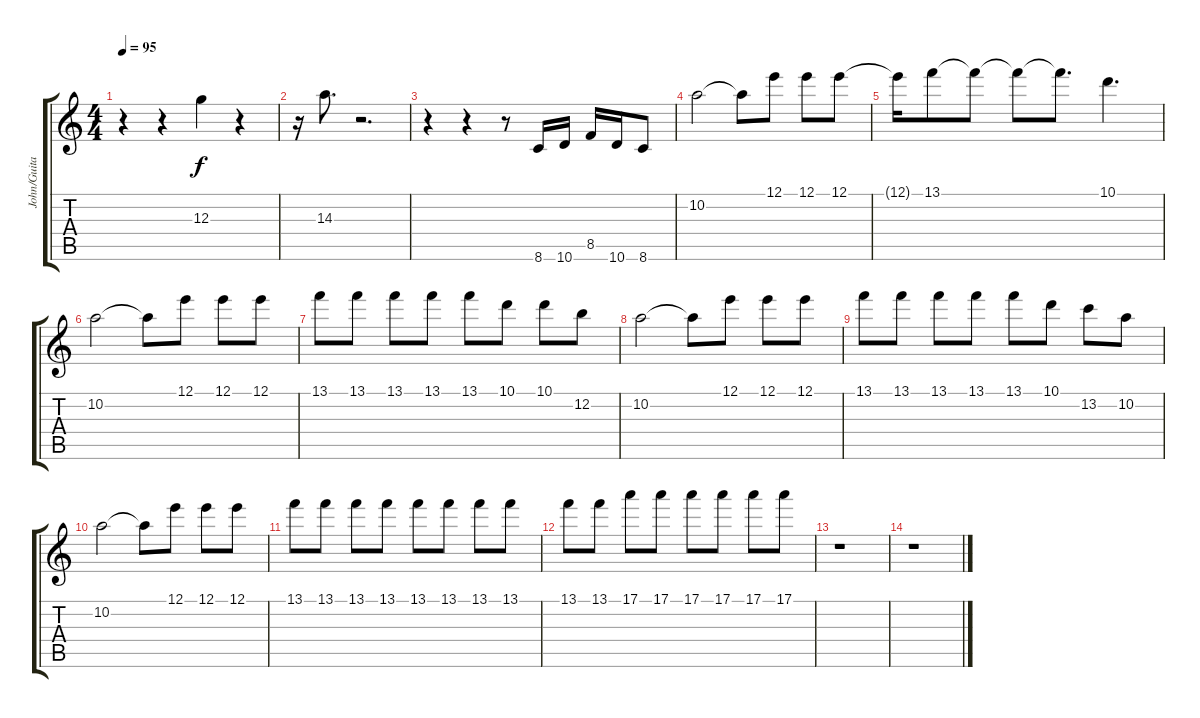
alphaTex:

\track ("John/Guitar 2" "John/Guita") {instrument overdrivenguitar}
\staff {score tabs}
\tuning (E4 B3 G3 D3 A2 E2) {hide}
\ts (4 4)
\tempo 95
\clef g2
\ks c
r.4{dy f} r.4 12.3.4 r.4 |
r.16 14.3.8{d} r.2{d} |
r.4 r.4 r.8 8.6.16{volume 16} 10.6.16 8.5.16 10.6.16 8.6.8 |
10.2.2{volume 12} 10.2{t}.8 12.1.8 12.1.8 12.1.8 |
12.1{t}.16 13.1.8 13.1{t}.8 13.1{t}.8 13.1{t}.8{d} 10.1.4{d} |
10.2.2 10.2{t}.8 12.1.8 12.1.8 12.1.8 |
13.1.8 13.1.8 13.1.8 13.1.8 13.1.8 10.1.8 10.1.8 12.2.8 |
10.2.2{volume 10} 10.2{t}.8 12.1.8 12.1.8 12.1.8 |
13.1.8 13.1.8 13.1.8 13.1.8 13.1.8 10.1.8 13.2.8 10.2.8 |
10.2.2{volume 12} 10.2{t}.8 12.1.8 12.1.8 12.1.8 |
13.1.8 13.1.8 13.1.8 13.1.8 13.1.8 13.1.8 13.1.8 13.1.8 |
13.1.8 13.1.8 17.1.8 17.1.8 17.1.8 17.1.8 17.1.8 17.1.8 |
r.1{volume 14} |
r.1
